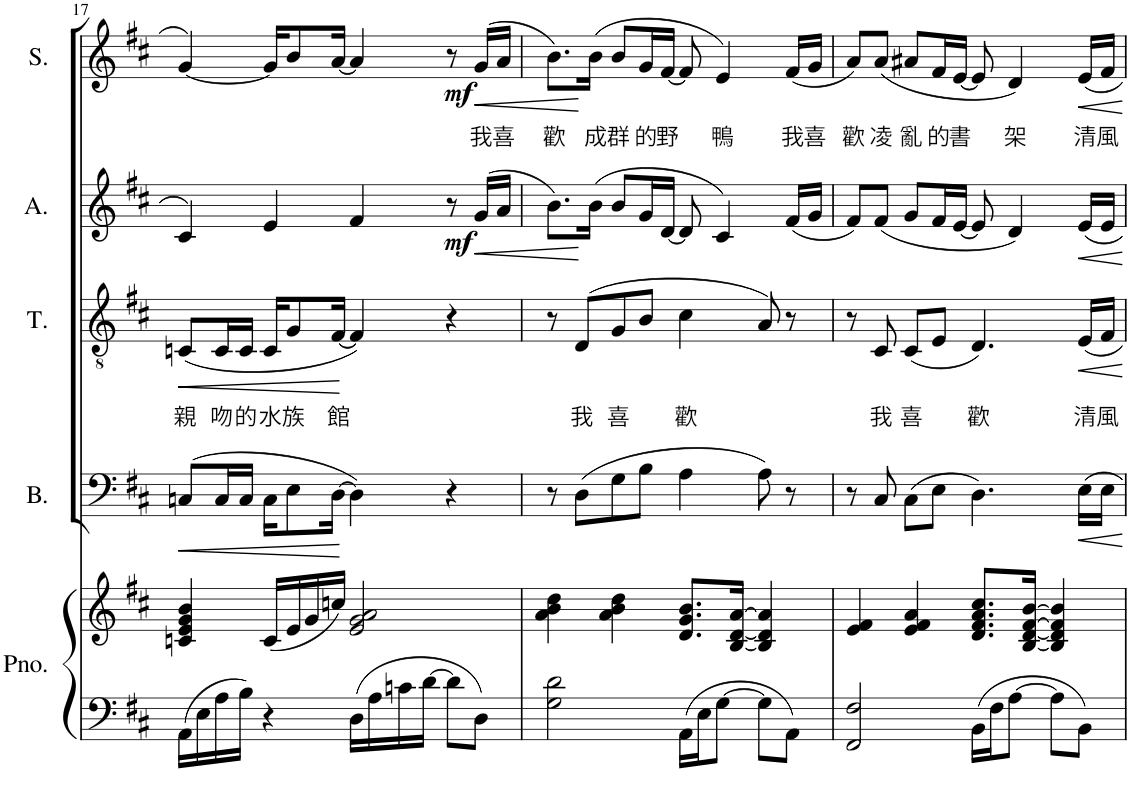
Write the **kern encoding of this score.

**kern	**kern	**kern	**dynam	**kern	**text	**dynam	**kern	**dynam	**kern	**text	**dynam
*part5	*part5	*part4	*part4	*part3	*part3	*part3	*part2	*part2	*part1	*part1	*part1
*staff6	*staff5	*staff4	*staff4	*staff3	*staff3	*staff3	*staff2	*staff2	*staff1	*staff1	*staff1
*I"Piano	*	*I"Bass	*	*I"Tenor	*	*	*I"Alto	*	*I"Soprano	*	*
*I'Pno.	*	*I'B.	*	*I'T.	*	*	*I'A.	*	*I'S.	*	*
!!LO:PB:g=z
*clefF4	*clefG2	*clefF4	*	*clefGv2	*	*	*clefG2	*	*clefG2	*	*
*	*	*Trd4c7	*	*Trd4c7	*	*	*	*	*	*	*
*k[f#c#]	*k[f#c#]	*k[f#c#]	*	*k[f#c#]	*	*	*k[f#c#]	*	*k[f#c#]	*	*
*M4/4	*M4/4	*M4/4	*	*M4/4	*	*	*M4/4	*	*M4/4	*	*
=17	=17	=17	=17	=17	=17	=17	=17	=17	=17	=17	=17
!	!	!	!LO:HP:b	!	!LO:LY:b	!LO:HP:b	!	!	!	!	!
16AA\LL	4cn/ 4e/ 4g/ 4b/	(8Cn/L	<	(8Cn/L	親	<	4c#/	.	[4g/	.	.
16E\	.	.	.	.	.	.	.	.	.	.	.
!	!	!	!	!	!LO:LY:b	!	!	!	!	!	!
16A\	.	16C/L	.	16C/L	吻	.	.	.	.	.	.
!	!	!	!	!	!LO:LY:b	!	!	!	!	!	!
16B\JJ	.	16C/JJ	.	16C/JJ	的	.	.	.	.	.	.
!	!	!	!	!	!LO:LY:b	!	!	!	!	!	!
4r	(16c/LL	16C\KL	.	16C/KL	水	.	4e/	.	16g/KL]	.	.
!	!	!	!	!	!LO:LY:b	!	!	!	!	!	!
.	16e/	8E\	.	8G/	族	.	.	.	8b/	.	.
.	16g/	.	.	.	.	.	.	.	.	.	.
!	!	!	!	!	!LO:LY:b	!	!	!	!	!	!
.	16ccn/JJ)	[16D\Jk	.	[16F#/Jk	館	.	.	.	[16a/Jk	.	.
16D\LL	2e/ 2g/ 2a/	4D\])	[	4F#/])	.	[	4f#/	.	4a/]	.	.
16A\	.	.	.	.	.	.	.	.	.	.	.
16cn\	.	.	.	.	.	.	.	.	.	.	.
[16d\JJ	.	.	.	.	.	.	.	.	.	.	.
!	!	!	!	!	!	!	!	!LO:DY:b	!	!	!LO:DY:b
8d\L]	.	4r	.	4r	.	.	8r	mf	8r	.	mf
!	!	!	!	!	!	!	!	!LO:HP:b	!	!LO:LY:b	!LO:HP:b
8D\J	.	.	.	.	.	.	(16g/LL	<	(16g/LL	我	<
!	!	!	!	!	!	!	!	!	!	!LO:LY:b	!
.	.	.	.	.	.	.	16a/JJ	.	16a/JJ	喜	.
=18	=18	=18	=18	=18	=18	=18	=18	=18	=18	=18	=18
!	!	!	!	!	!	!	!	!	!	!LO:LY:b	!
2G\ 2d\	4a\ 4b\ 4dd\	8r	.	8r	.	.	8.b\L)	.	8.b\L)	歡	.
!	!	!	!	!	!LO:LY:b	!	!	!	!	!	!
.	.	(8D\L	.	(8D/L	我	.	.	.	.	.	.
!	!	!	!	!	!	!	!	!	!	!LO:LY:b	!
.	.	.	.	.	.	.	(16b\Jk	[	(16b\Jk	成	[
!	!	!	!	!	!LO:LY:b	!	!	!	!	!LO:LY:b	!
.	4a\ 4b\ 4dd\	8G\	.	8G/	喜	.	8b/L	.	8b/L	群	.
!	!	!	!	!	!	!	!	!	!	!LO:LY:b	!
.	.	8B\J	.	8B/J	.	.	16g/L	.	16g/L	的	.
!	!	!	!	!	!	!	!	!	!	!LO:LY:b	!
.	.	.	.	.	.	.	[16d/JJ	.	[16f#/JJ	野	.
!	!	!	!	!	!LO:LY:b	!	!	!	!	!	!
16AA\LL	8.d/ 8.g/ 8.b/L	4A\	.	4c#\	歡	.	8d/]	.	8f#/]	.	.
16E\J	.	.	.	.	.	.	.	.	.	.	.
!	!	!	!	!	!	!	!	!	!	!LO:LY:b	!
[8G\J	.	.	.	.	.	.	4c#/)	.	4e/)	鴨	.
.	[16B/ [16d/ [16a/Jk	.	.	.	.	.	.	.	.	.	.
8G\L]	4B/] 4d/] 4a/]	8A\)	.	8A/)	.	.	.	.	.	.	.
!	!	!	!	!	!	!	!	!	!	!LO:LY:b	!
8AA\J	.	8r	.	8r	.	.	(16f#/LL	.	(16f#/LL	我	.
!	!	!	!	!	!	!	!	!	!	!LO:LY:b	!
.	.	.	.	.	.	.	16g/JJ	.	16g/JJ	喜	.
=19	=19	=19	=19	=19	=19	=19	=19	=19	=19	=19	=19
!	!	!	!	!	!	!	!	!	!	!LO:LY:b	!
2FF#/ 2F#/	4e/ 4f#/	8r	.	8r	.	.	8f#/L)	.	8a/L)	歡	.
!	!	!	!	!	!LO:LY:b	!	!	!	!	!LO:LY:b	!
.	.	8C#/	.	8C#/	我	.	(8f#/J	.	(8a/J	凌	.
!	!	!	!	!	!LO:LY:b	!	!	!	!	!LO:LY:b	!
.	4e/ 4f#/ 4a/	(8C#\L	.	(8C#/L	喜	.	8g/L	.	8a#X/L	亂	.
!	!	!	!	!	!	!	!	!	!	!LO:LY:b	!
.	.	8E\J	.	8E/J	.	.	16f#/L	.	16f#/L	的	.
!	!	!	!	!	!	!	!	!	!	!LO:LY:b	!
.	.	.	.	.	.	.	[16e/JJ	.	[16e/JJ	書	.
!	!	!	!	!	!LO:LY:b	!	!	!	!	!	!
16BB\LL	8.d/ 8.f#/ 8.a/ 8.cc#/L	4.D\)	.	4.D/)	歡	.	8e/]	.	8e/]	.	.
16F#\J	.	.	.	.	.	.	.	.	.	.	.
!	!	!	!	!	!	!	!	!	!	!LO:LY:b	!
[8A\J	.	.	.	.	.	.	4d/)	.	4d/)	架	.
.	[16B/ [16d/ [16f#/ [16b/Jk	.	.	.	.	.	.	.	.	.	.
8A\L]	4B/] 4d/] 4f#/] 4b/]	.	.	.	.	.	.	.	.	.	.
!	!	!	!	!	!LO:LY:b	!	!	!	!	!LO:LY:b	!
8BB\J	.	16E\LL	.	16E/LL	清	.	16e/LL	.	16e/LL	清	.
!	!	!	!	!	!LO:LY:b	!	!	!	!	!LO:LY:b	!
.	.	16E\JJ	.	16F#/JJ	風	.	16e/JJ	.	16f#/JJ	風	.
=	=	=	=	=	=	=	=	=	=	=	=
*-	*-	*-	*-	*-	*-	*-	*-	*-	*-	*-	*-
